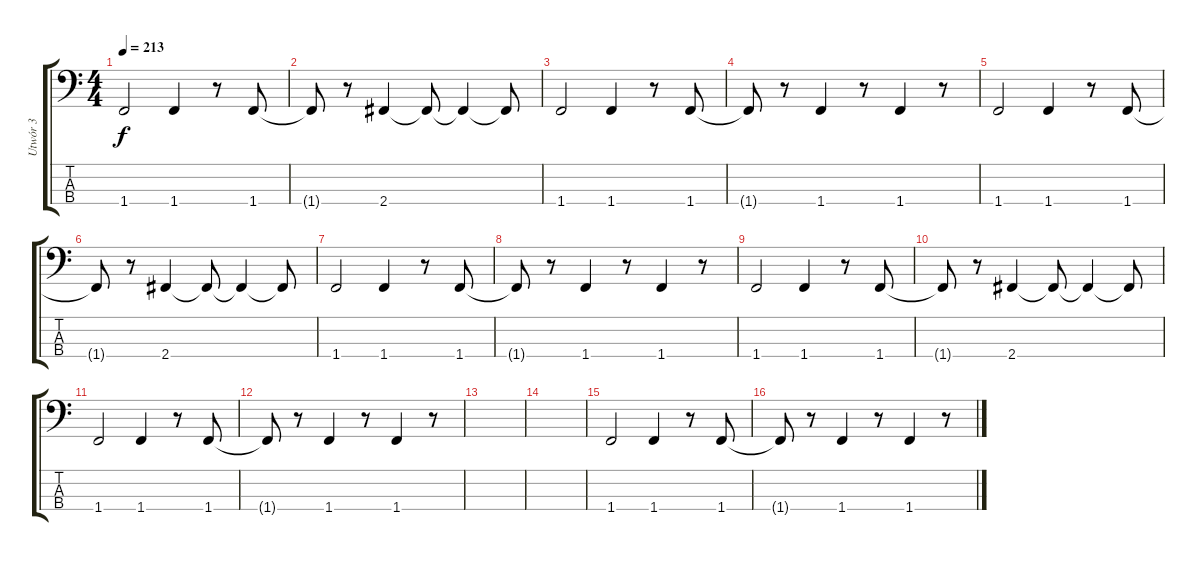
\track ("Utwór 3" "Utwór 3") {instrument electricbassfinger}
\staff {score tabs}
\tuning (G2 D2 A1 E1) {hide}
\ts (4 4)
\tempo 213
\clef f4
\ks c
1.4.2{dy f} 1.4.4 r.8 1.4.8 |
1.4{t}.8 r.8 2.4.4 2.4{t}.8 2.4{t}.4 2.4{t}.8 |
1.4.2 1.4.4 r.8 1.4.8 |
1.4{t}.8 r.8 1.4.4 r.8 1.4.4 r.8 |
1.4.2 1.4.4 r.8 1.4.8 |
1.4{t}.8 r.8 2.4.4 2.4{t}.8 2.4{t}.4 2.4{t}.8 |
1.4.2 1.4.4 r.8 1.4.8 |
1.4{t}.8 r.8 1.4.4 r.8 1.4.4 r.8 |
1.4.2 1.4.4 r.8 1.4.8 |
1.4{t}.8 r.8 2.4.4 2.4{t}.8 2.4{t}.4 2.4{t}.8 |
1.4.2 1.4.4 r.8 1.4.8 |
1.4{t}.8 r.8 1.4.4 r.8 1.4.4 r.8 |
|
|
1.4.2 1.4.4 r.8 1.4.8 |
1.4{t}.8 r.8 1.4.4 r.8 1.4.4 r.8
